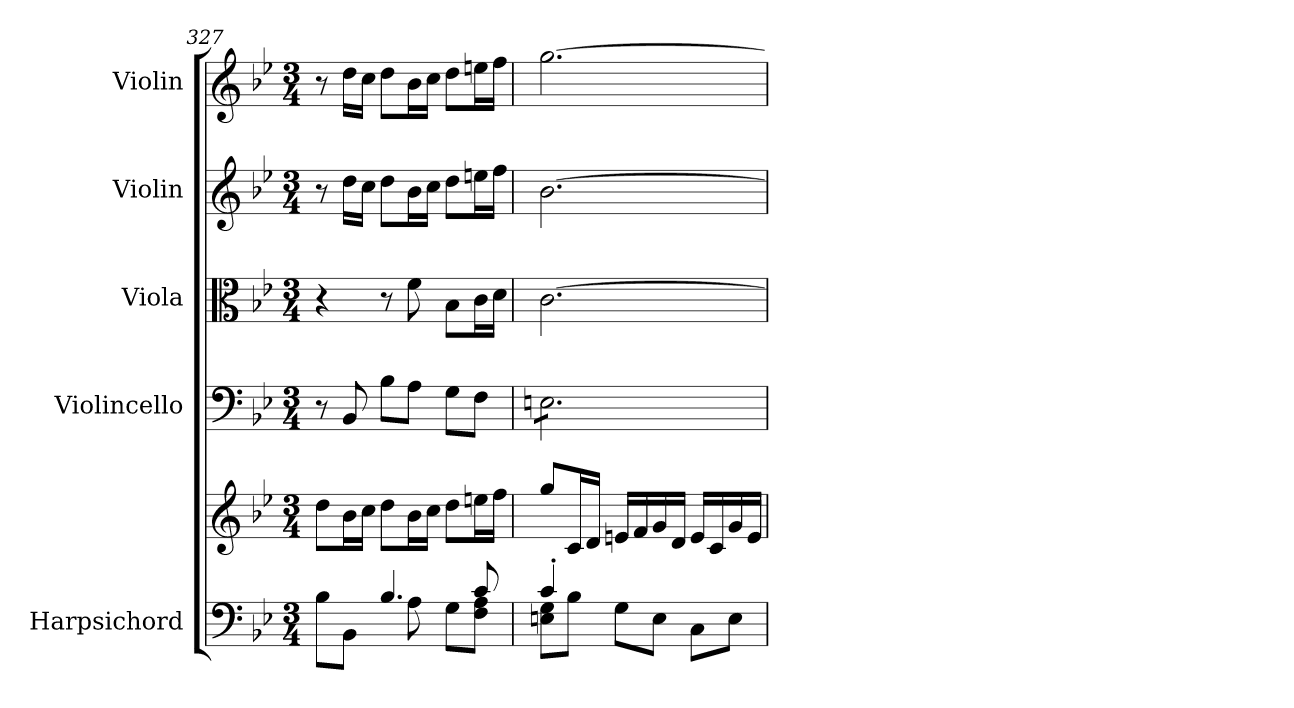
**kern	**kern	**kern	**kern	**kern	**kern
*part5	*part5	*part4	*part3	*part2	*part1
*staff6	*staff5	*staff4	*staff3	*staff2	*staff1
*I"Harpsichord	*	*I"Violincello	*I"Viola	*I"Violin	*I"Violin
*I'Hpschd	*	*I'Vc	*I'Vla	*I'Vln	*I'Vln
!!LO:PB:g=z
*clefF4	*clefG2	*clefF4	*clefC3	*clefG2	*clefG2
*k[b-e-]	*k[b-e-]	*k[b-e-]	*k[b-e-]	*k[b-e-]	*k[b-e-]
*M3/4	*M3/4	*M3/4	*M3/4	*M3/4	*M3/4
=327	=327	=327	=327	=327	=327
*^	*	*	*	*	*
8B-\L	4.ryy	8dd\L	8r	4r	8r	8r
8BB-\J	.	16b-\L	8BB-/	.	16dd\LL	16dd\LL
.	.	16cc\JJ	.	.	16cc\JJ	16cc\JJ
4.B-/	.	8dd\L	8B-\L	8r	8dd\L	8dd\L
.	8A\	16b-\L	8A\J	8f\	16b-\L	16b-\L
.	.	16cc\JJ	.	.	16cc\JJ	16cc\JJ
.	8G\L	8dd\L	8G\L	8B-\L	8dd\L	8dd\L
8c/	8F\ 8A\J	16een\L	8F\J	16c\L	16een\L	16een\L
.	.	16ff\JJ	.	16d\JJ	16ff\JJ	16ff\JJ
=328	=328	=328	=328	=328	=328	=328
*	*	*	*tremolo	*	*	*
4c'/	8En\ 8G\L	8gg/L	8En\L	[2.c\	[2.b-\	[2.gg\
.	8B-\J	16c/L	8En\	.	.	.
.	.	16d/JJ	.	.	.	.
2ryy	8G\L	16en/LL	8En\	.	.	.
.	.	16f/	.	.	.	.
.	8E\J	16g/	8En\	.	.	.
.	.	16d/JJ	.	.	.	.
.	8C\L	16e/LL	8En\	.	.	.
.	.	16c/	.	.	.	.
.	8E\J	16g/	8En\J	.	.	.
*	*	*	*Xtremolo	*	*	*
.	.	16e/JJ	.	.	.	.
*v	*v	*	*	*	*	*
=	=	=	=	=	=
*-	*-	*-	*-	*-	*-
